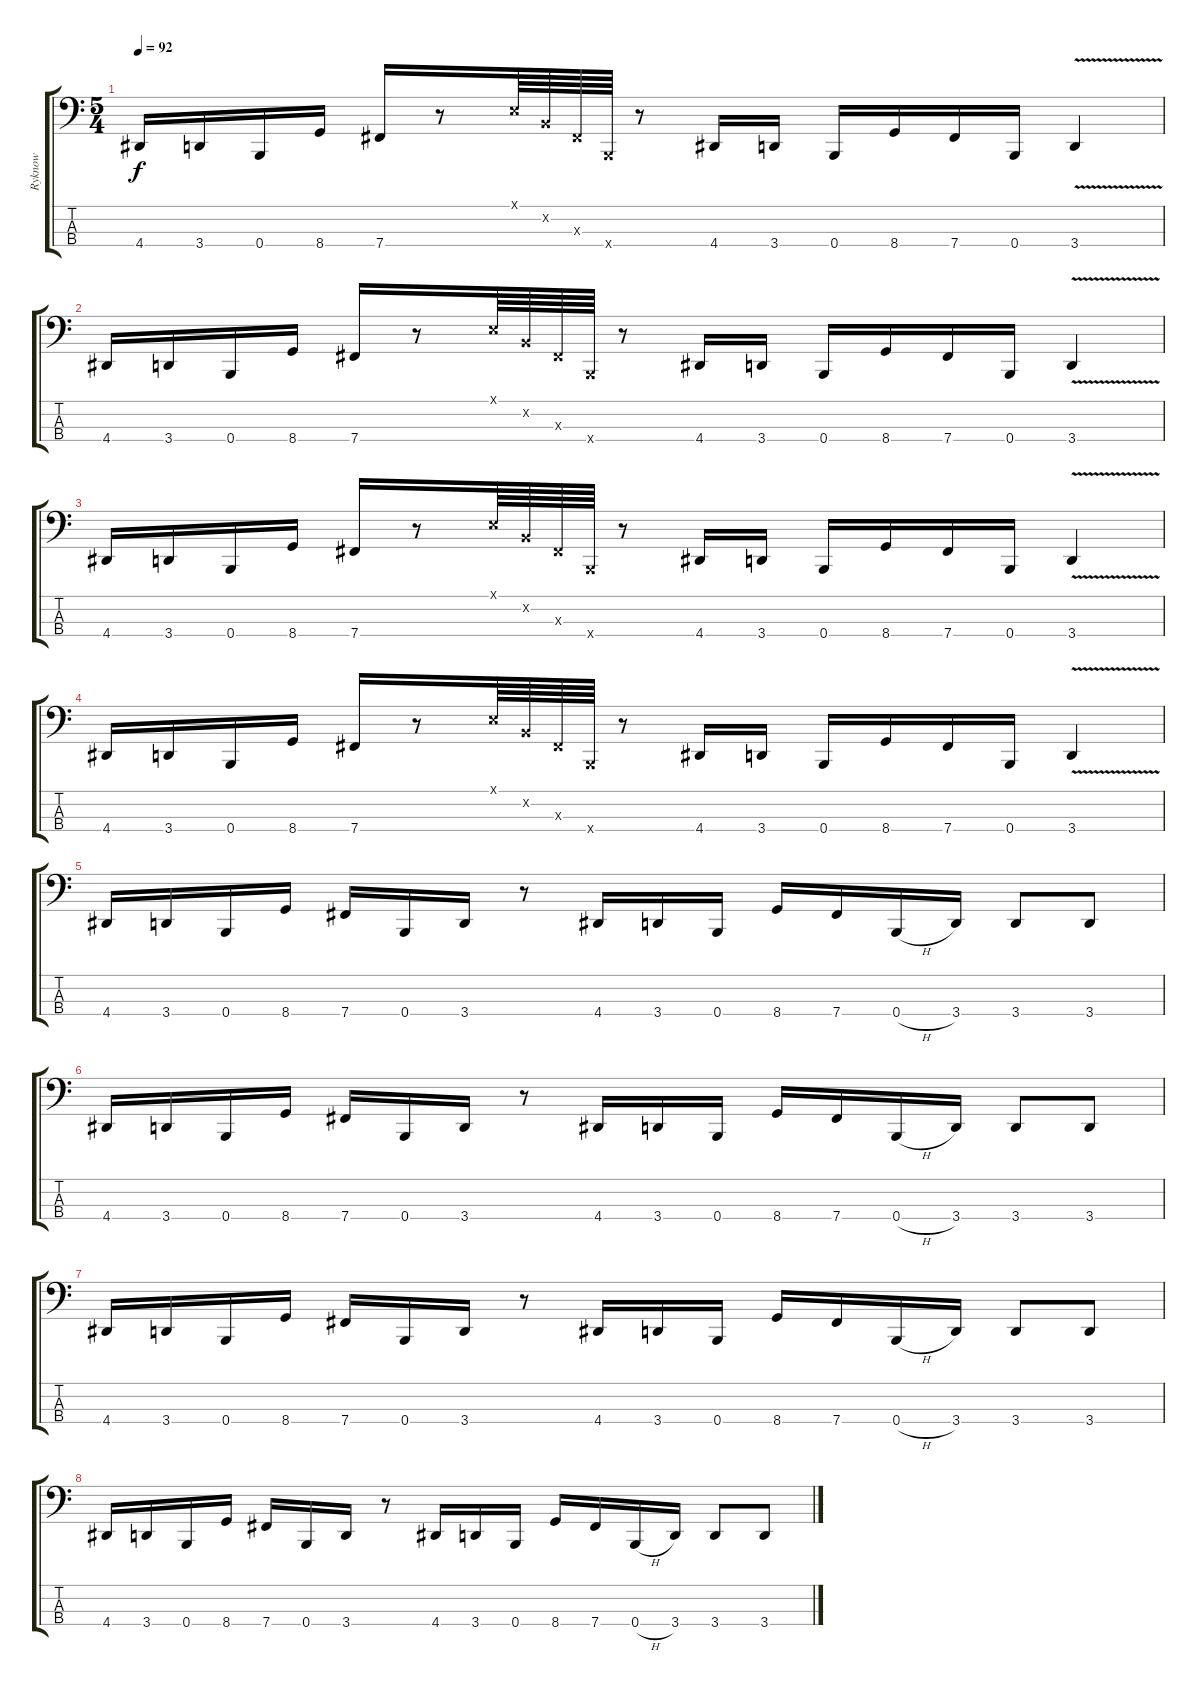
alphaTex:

\track ("Ryknow" "Ryknow") {instrument slapbass1}
\staff {score tabs}
\tuning (E2 B1 Gb1 B0) {hide}
\ts (5 4)
\tempo 92
\clef f4
\ks c
4.4.16{dy f} 3.4.16 0.4.16 8.4.16 7.4.16 r.8 0.1{x}.64 0.2{x}.64 0.3{x}.64 0.4{x}.64 r.8 4.4.16 3.4.16 0.4.16 8.4.16 7.4.16 0.4.16 3.4{v}.4 |
4.4.16 3.4.16 0.4.16 8.4.16 7.4.16 r.8 0.1{x}.64 0.2{x}.64 0.3{x}.64 0.4{x}.64 r.8 4.4.16 3.4.16 0.4.16 8.4.16 7.4.16 0.4.16 3.4{v}.4 |
4.4.16 3.4.16 0.4.16 8.4.16 7.4.16 r.8 0.1{x}.64 0.2{x}.64 0.3{x}.64 0.4{x}.64 r.8 4.4.16 3.4.16 0.4.16 8.4.16 7.4.16 0.4.16 3.4{v}.4 |
4.4.16 3.4.16 0.4.16 8.4.16 7.4.16 r.8 0.1{x}.64 0.2{x}.64 0.3{x}.64 0.4{x}.64 r.8 4.4.16 3.4.16 0.4.16 8.4.16 7.4.16 0.4.16 3.4{v}.4 |
4.4.16 3.4.16 0.4.16 8.4.16 7.4.16 0.4.16 3.4.16 r.8 4.4.16 3.4.16 0.4.16 8.4.16 7.4.16 0.4{h}.16 3.4.16 3.4.8 3.4.8 |
4.4.16 3.4.16 0.4.16 8.4.16 7.4.16 0.4.16 3.4.16 r.8 4.4.16 3.4.16 0.4.16 8.4.16 7.4.16 0.4{h}.16 3.4.16 3.4.8 3.4.8 |
4.4.16 3.4.16 0.4.16 8.4.16 7.4.16 0.4.16 3.4.16 r.8 4.4.16 3.4.16 0.4.16 8.4.16 7.4.16 0.4{h}.16 3.4.16 3.4.8 3.4.8 |
4.4.16 3.4.16 0.4.16 8.4.16 7.4.16 0.4.16 3.4.16 r.8 4.4.16 3.4.16 0.4.16 8.4.16 7.4.16 0.4{h}.16 3.4.16 3.4.8 3.4.8
